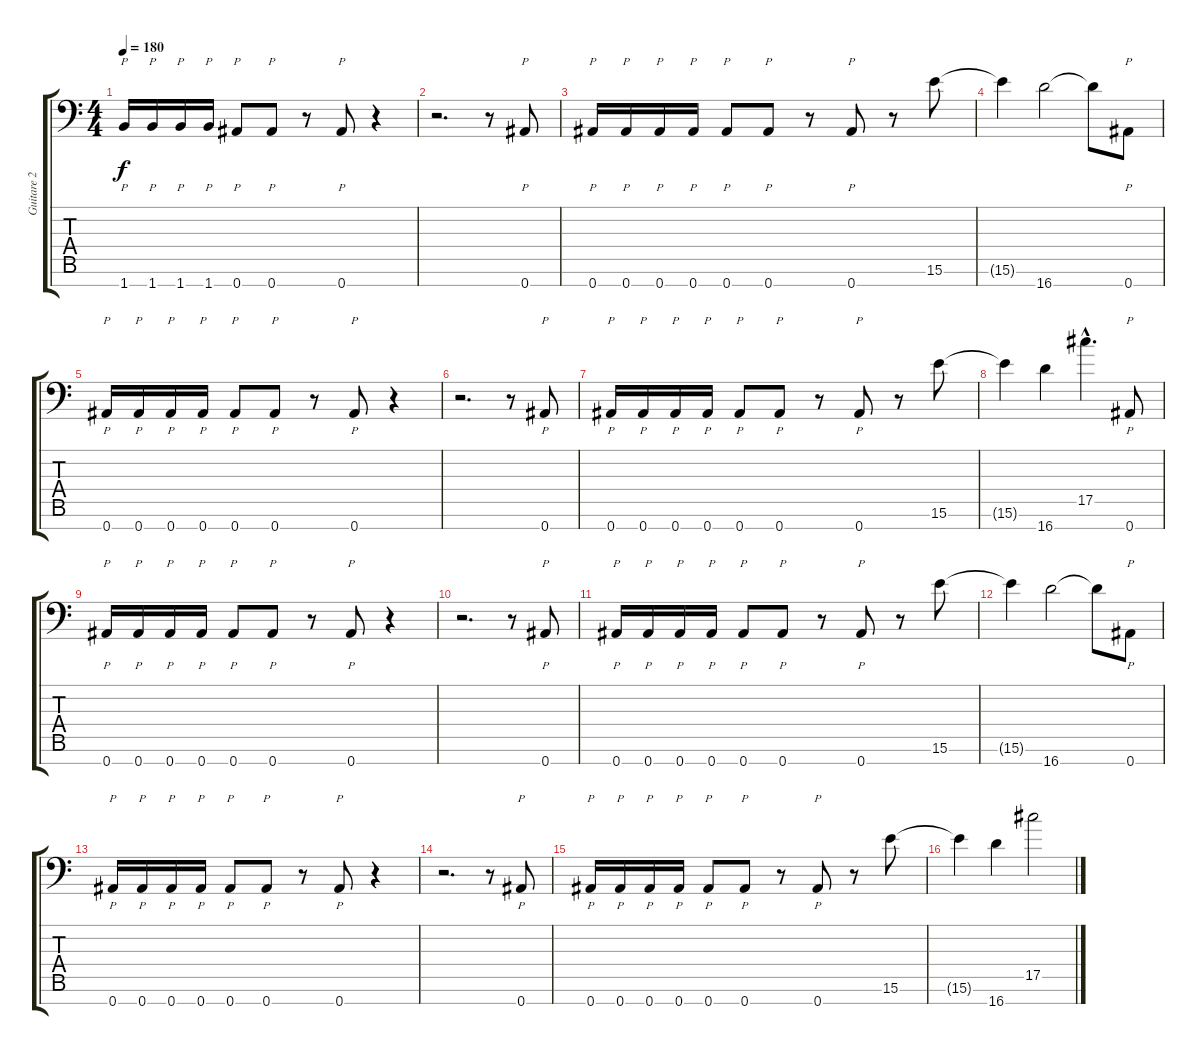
\track ("Guitare 2" "Guitare 2") {instrument distortionguitar}
\staff {score tabs}
\tuning (Eb4 Bb3 Gb3 Db3 Ab2 Db2 Bb1) {hide}
\ts (4 4)
\tempo 180
\clef f4
\ks c
1.7.16{p dy f} 1.7.16{p} 1.7.16{p} 1.7.16{p} 0.7.8{p} 0.7.8{p} r.8 0.7.8{p} r.4 |
r.2{d} r.8 0.7.8{p} |
0.7.16{p} 0.7.16{p} 0.7.16{p} 0.7.16{p} 0.7.8{p} 0.7.8{p} r.8 0.7.8{p} r.8 15.6.8 |
15.6{t}.4 16.7.2 16.7{t}.8 0.7.8{p} |
0.7.16{p} 0.7.16{p} 0.7.16{p} 0.7.16{p} 0.7.8{p} 0.7.8{p} r.8 0.7.8{p} r.4 |
r.2{d} r.8 0.7.8{p} |
0.7.16{p} 0.7.16{p} 0.7.16{p} 0.7.16{p} 0.7.8{p} 0.7.8{p} r.8 0.7.8{p} r.8 15.6.8 |
15.6{t}.4 16.7.4 17.5{hac}.4{d} 0.7.8{p} |
0.7.16{p} 0.7.16{p} 0.7.16{p} 0.7.16{p} 0.7.8{p} 0.7.8{p} r.8 0.7.8{p} r.4 |
r.2{d} r.8 0.7.8{p} |
0.7.16{p} 0.7.16{p} 0.7.16{p} 0.7.16{p} 0.7.8{p} 0.7.8{p} r.8 0.7.8{p} r.8 15.6.8 |
15.6{t}.4 16.7.2 16.7{t}.8 0.7.8{p} |
0.7.16{p} 0.7.16{p} 0.7.16{p} 0.7.16{p} 0.7.8{p} 0.7.8{p} r.8 0.7.8{p} r.4 |
r.2{d} r.8 0.7.8{p} |
0.7.16{p} 0.7.16{p} 0.7.16{p} 0.7.16{p} 0.7.8{p} 0.7.8{p} r.8 0.7.8{p} r.8 15.6.8 |
15.6{t}.4 16.7.4 17.5.2
